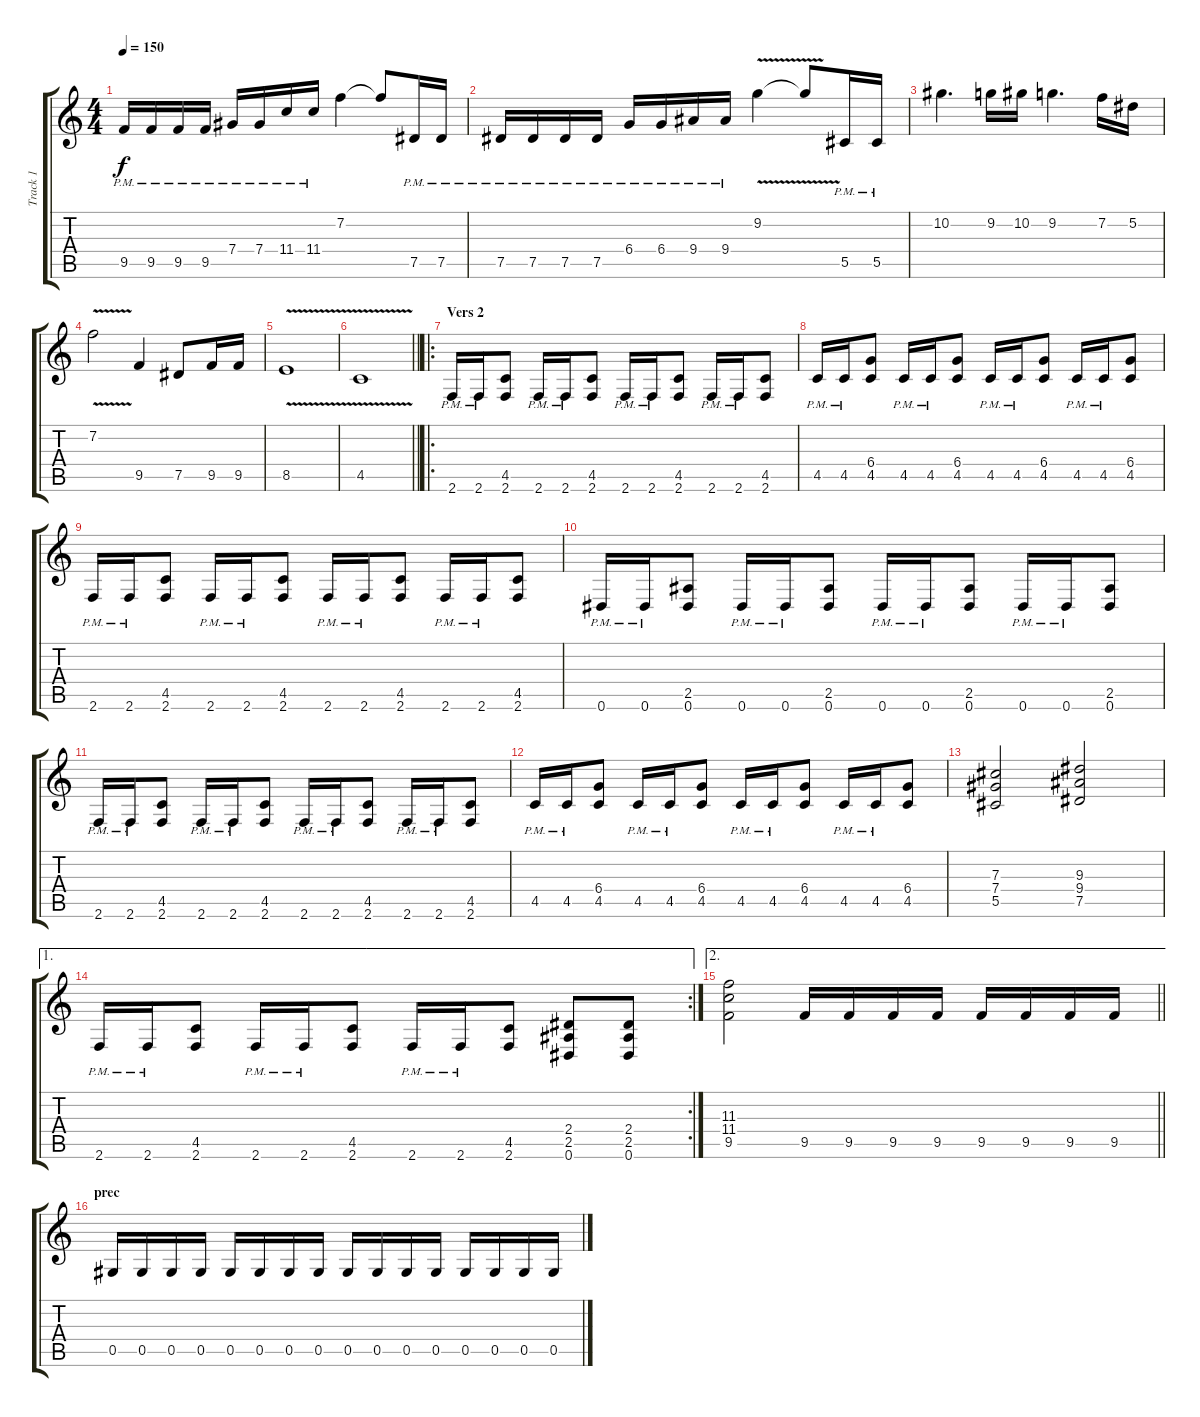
\track ("Track 1" "Track 1") {instrument distortionguitar}
\staff {score tabs}
\tuning (Eb4 Bb3 Gb3 Db3 Ab2 Eb2) {hide}
\ts (4 4)
\tempo 150
\clef g2
\ks c
9.5{pm}.16{dy f} 9.5{pm}.16 9.5{pm}.16 9.5{pm}.16 7.4{pm}.16 7.4{pm}.16 11.4{pm}.16 11.4{pm}.16 7.2.4 7.2{t}.8 7.5{pm}.16 7.5{pm}.16 |
7.5{pm}.16 7.5{pm}.16 7.5{pm}.16 7.5{pm}.16 6.4{pm}.16 6.4{pm}.16 9.4{pm}.16 9.4{pm}.16 9.2{v}.4 9.2{t}.8 5.5{pm}.16 5.5{pm}.16 |
10.2.4{d} 9.2.16 10.2.16 9.2.4{d} 7.2.16 5.2.16 |
7.2{v}.2 9.5.4 7.5.8 9.5.16 9.5.16 |
8.5{v}.1 |
\barLineRight lightlight
4.5{v}.1 |
\ro
\section ("" "Vers 2")
2.6{pm}.16 2.6{pm}.16 (4.5 2.6).8 2.6{pm}.16 2.6{pm}.16 (4.5 2.6).8 2.6{pm}.16 2.6{pm}.16 (4.5 2.6).8 2.6{pm}.16 2.6{pm}.16 (4.5 2.6).8 |
4.5{pm}.16 4.5{pm}.16 (6.4 4.5).8 4.5{pm}.16 4.5{pm}.16 (6.4 4.5).8 4.5{pm}.16 4.5{pm}.16 (6.4 4.5).8 4.5{pm}.16 4.5{pm}.16 (6.4 4.5).8 |
2.6{pm}.16 2.6{pm}.16 (4.5 2.6).8 2.6{pm}.16 2.6{pm}.16 (4.5 2.6).8 2.6{pm}.16 2.6{pm}.16 (4.5 2.6).8 2.6{pm}.16 2.6{pm}.16 (4.5 2.6).8 |
0.6{pm}.16 0.6{pm}.16 (2.5 0.6).8 0.6{pm}.16 0.6{pm}.16 (2.5 0.6).8 0.6{pm}.16 0.6{pm}.16 (2.5 0.6).8 0.6{pm}.16 0.6{pm}.16 (2.5 0.6).8 |
2.6{pm}.16 2.6{pm}.16 (4.5 2.6).8 2.6{pm}.16 2.6{pm}.16 (4.5 2.6).8 2.6{pm}.16 2.6{pm}.16 (4.5 2.6).8 2.6{pm}.16 2.6{pm}.16 (4.5 2.6).8 |
4.5{pm}.16 4.5{pm}.16 (6.4 4.5).8 4.5{pm}.16 4.5{pm}.16 (6.4 4.5).8 4.5{pm}.16 4.5{pm}.16 (6.4 4.5).8 4.5{pm}.16 4.5{pm}.16 (6.4 4.5).8 |
(7.3 7.4 5.5).2 (9.3 9.4 7.5).2 |
\ae 1
\rc 2
2.6{pm}.16 2.6{pm}.16 (4.5 2.6).8 2.6{pm}.16 2.6{pm}.16 (4.5 2.6).8 2.6{pm}.16 2.6{pm}.16 (4.5 2.6).8 (2.4 2.5 0.6).8 (2.4 2.5 0.6).8 |
\ae 2
\barLineRight lightlight
(11.3 11.4 9.5).2 9.5.16 9.5.16 9.5.16 9.5.16 9.5.16 9.5.16 9.5.16 9.5.16 |
\section ("" "prec")
0.5.16 0.5.16 0.5.16 0.5.16 0.5.16 0.5.16 0.5.16 0.5.16 0.5.16 0.5.16 0.5.16 0.5.16 0.5.16 0.5.16 0.5.16 0.5.16
